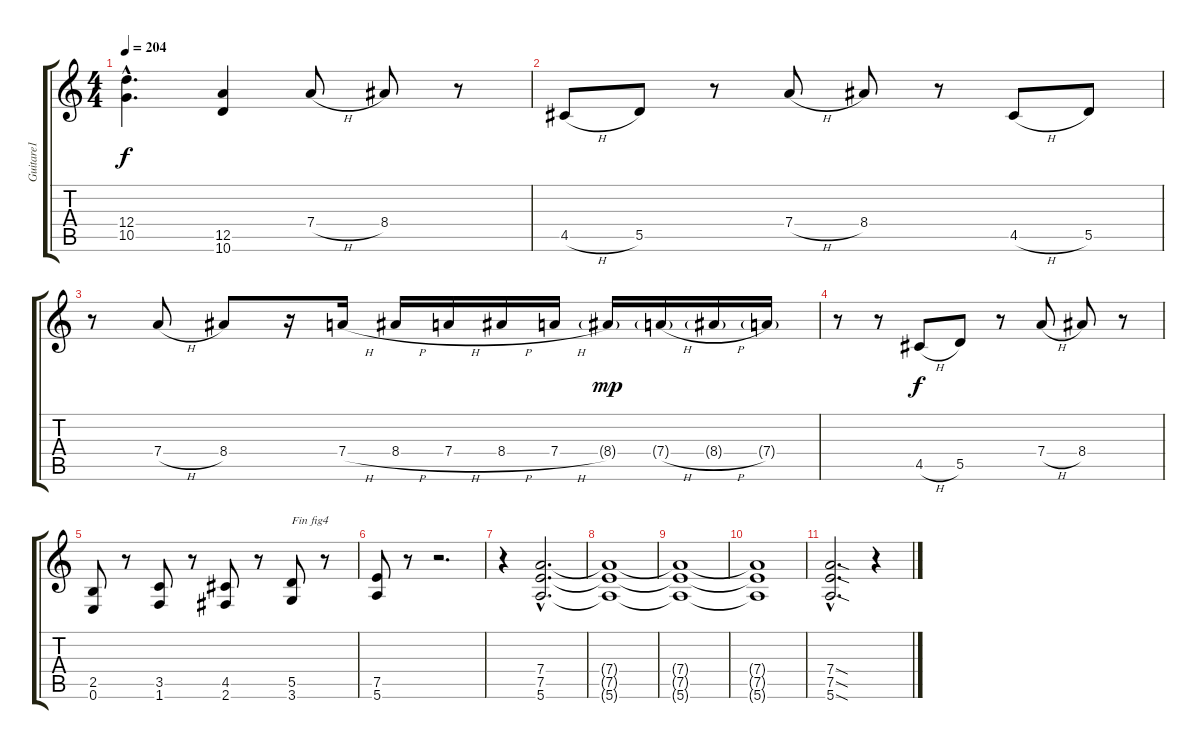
\track ("Guitare1" "Guitare1") {instrument overdrivenguitar}
\staff {score tabs}
\tuning (E4 B3 G3 D3 A2 E2) {hide}
\ts (4 4)
\tempo 204
\clef g2
\ks c
(12.4{hac} 10.5{hac}).4{d dy f} (12.5 10.6).4 7.4{h}.8 8.4.8 r.8 |
4.5{h}.8 5.5.8 r.8 7.4{h}.8 8.4.8 r.8 4.5{h}.8 5.5.8 |
r.8 7.4{h}.8 8.4.8 r.16 7.4{h}.16 8.4{h}.16 7.4{h}.16 8.4{h}.16 7.4{h}.16 8.4{g}.16{dy mp} 7.4{h g}.16 8.4{h g}.16 7.4{g}.16 |
r.8 r.8 4.5{h}.8{dy f} 5.5.8 r.8 7.4{h}.8 8.4.8 r.8 |
(2.5 0.6).8 r.8 (3.5 1.6).8 r.8 (4.5 2.6).8 r.8 (5.5 3.6).8{txt "Fin fig4"} r.8 |
(7.5 5.6).8 r.8 r.2{d} |
r.4 (7.4{hac} 7.5{hac} 5.6{hac}).2{d} |
(7.4{t} 7.5{t} 5.6{t}).1 |
(7.4{t} 7.5{t} 5.6{t}).1 |
(7.4{t} 7.5{t} 5.6{t}).1 |
(7.4{sod hac} 7.5{sod hac} 5.6{sod hac}).2{d} r.4
